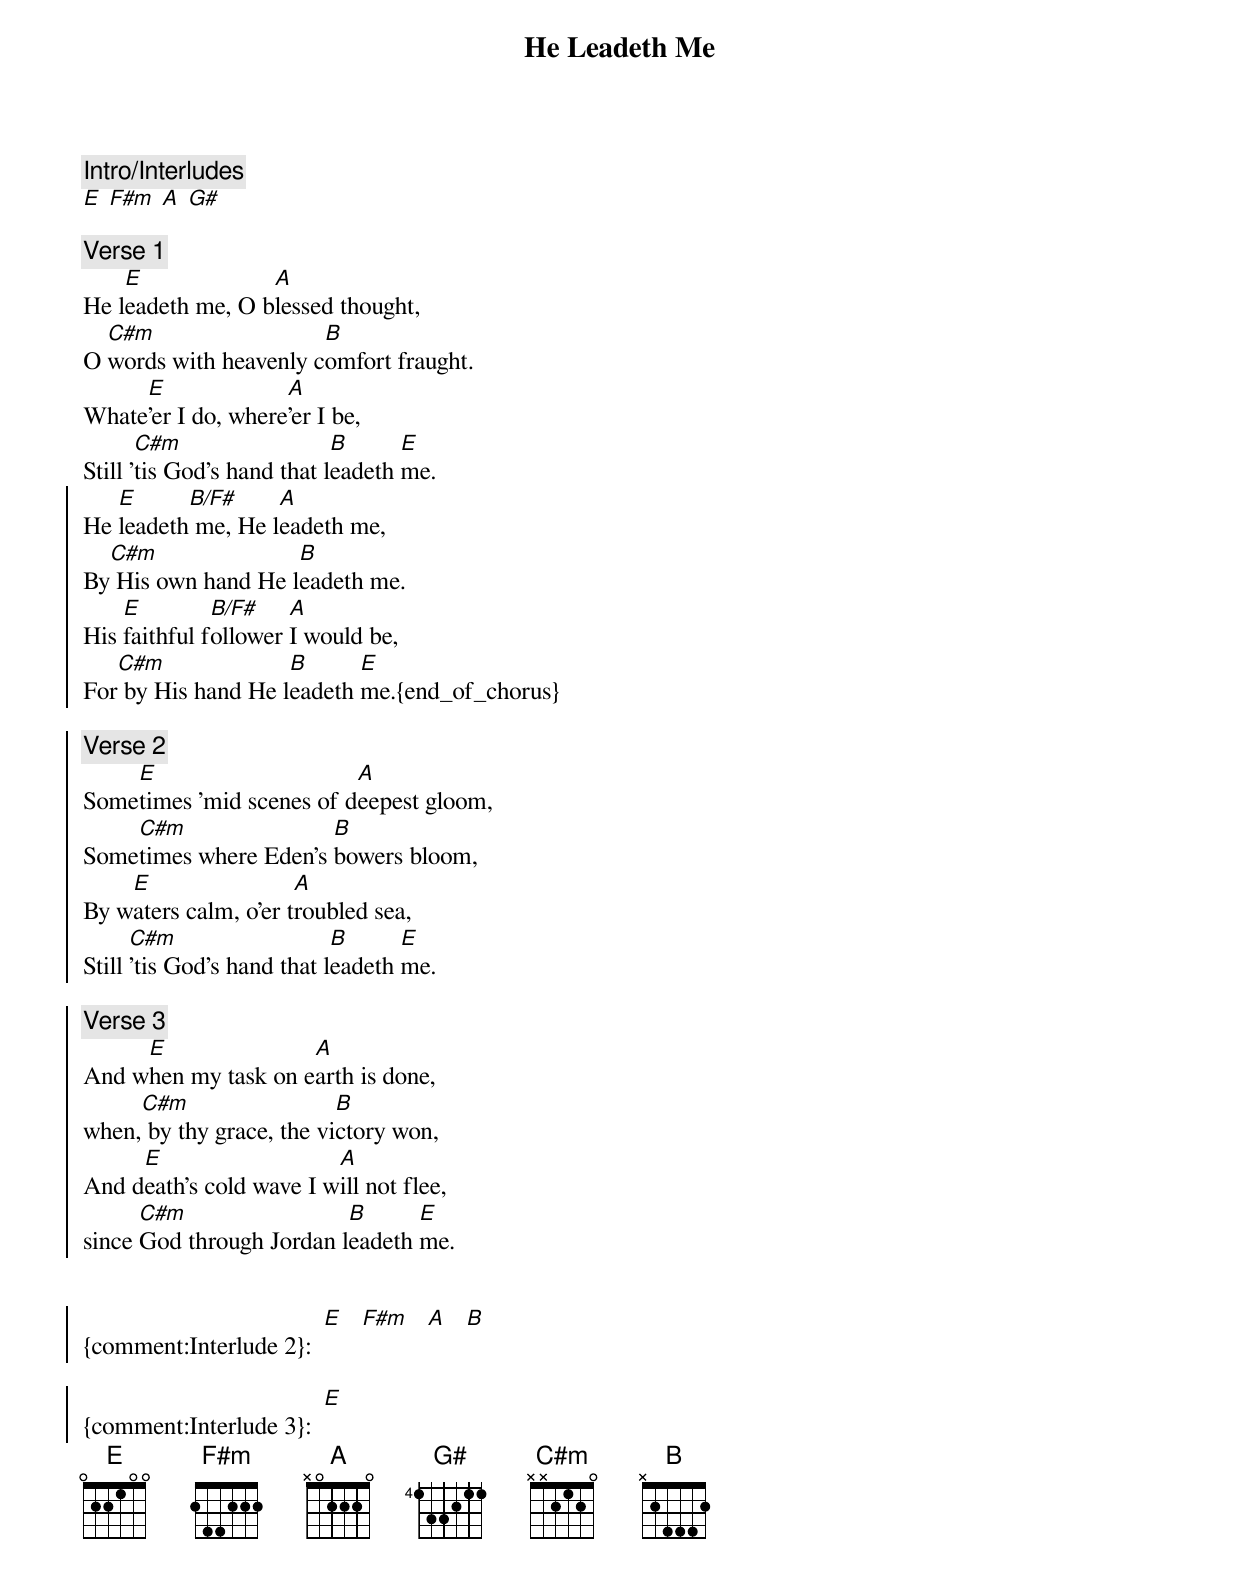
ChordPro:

{title:He Leadeth Me}
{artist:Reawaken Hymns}
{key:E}

{comment:Intro/Interludes}
[E] [F#m] [A] [G#]

{comment:Verse 1}
He l[E]eadeth me, O b[A]lessed thought,
O [C#m]words with heavenly c[B]omfort fraught.
Whate[E]'er I do, where[A]'er I be,
Still ’[C#m]tis God’s hand that l[B]eadeth [E]me.
{start_of_chorus}
He [E]leadeth[B/F#] me, He l[A]eadeth me,
By[C#m] His own hand He l[B]eadeth me.
His [E]faithful f[B/F#]ollower [A]I would be,
For[C#m] by His hand He l[B]eadeth [E]me. {end_of_chorus}

{comment:Verse 2}
Some[E]times ’mid scenes of d[A]eepest gloom,
Some[C#m]times where Eden’s [B]bowers bloom,
By w[E]aters calm, o’er t[A]roubled sea,
Still [C#m]’tis God’s hand that l[B]eadeth [E]me.

{comment:Verse 3}
And w[E]hen my task on e[A]arth is done,
when,[C#m] by thy grace, the vi[B]ctory won,
And d[E]eath's cold wave I w[A]ill not flee,
since [C#m]God through Jordan l[B]eadeth [E]me.


{comment:Interlude 2}:  [E]   [F#m]   [A]   [B]

{comment:Interlude 3}:  [E]
